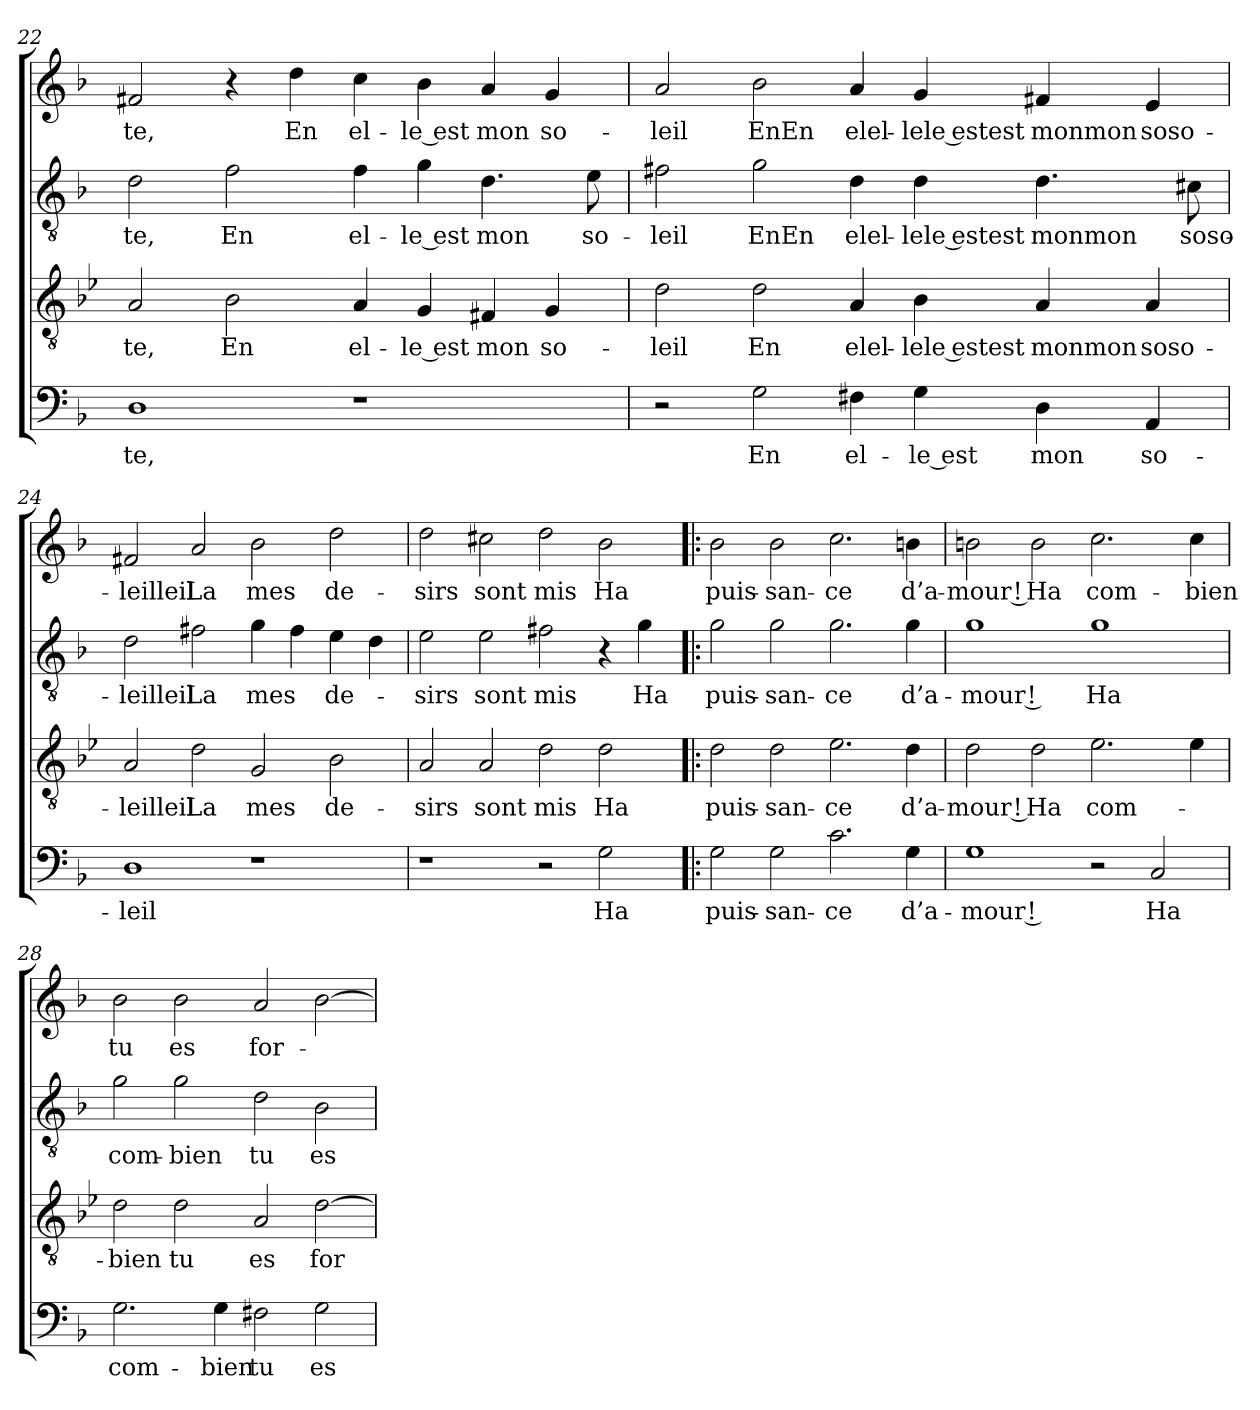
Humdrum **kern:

**kern	**text	**kern	**text	**kern	**text	**kern	**text
*part4	*part4	*part3	*part3	*part2	*part2	*part1	*part1
*staff4	*staff4	*staff3	*staff3	*staff2	*staff2	*staff1	*staff1
!!LO:PB:g=z
*clefF4	*	*clefGv2	*	*clefGv2	*	*clefG2	*
*k[b-]	*	*k[b-e-]	*	*k[b-]	*	*k[b-]	*
=22	=22	=22	=22	=22	=22	=22	=22
1D	-te,	2A	-te,	2d	-te,	2f#X	-te,
.	.	2B-	En	2f	En	4r	.
.	.	.	.	.	.	4dd	En
1r	.	4A	el-	4f	el-	4cc	el-
.	.	4G	-le est	4g	-le est	4b-	-le est
.	.	4F#X	mon	4.d	mon	4a	mon
.	.	4G	so-	.	.	4g	so-
.	.	.	.	8e	so-	.	.
=23	=23	=23	=23	=23	=23	=23	=23
2r	.	2d	-leil	2f#X	-leil	2a	-leil
2G	En	2d	En	2g	EnEn	2b-	EnEn
4F#X	el-	4A	elel-	4d	elel-	4a	elel-
4G	-le est	4B-	-lele estest	4d	-lele estest	4g	-lele estest
4D	mon	4A	monmon	4.d	monmon	4f#X	monmon
4AA	so-	4A	soso-	.	.	4e	soso-
.	.	.	.	8c#X	soso-	.	.
=24	=24	=24	=24	=24	=24	=24	=24
1D	-leil	2A	-leilleil	2d	-leilleil	2f#X	-leilleil
.	.	2d	La	2f#X	La	2a	La
1r	.	2G	mes	4g	mes	2b-	mes
.	.	.	.	4f#	.	.	.
.	.	2B-	de-	4e	de-	2dd	de-
.	.	.	.	4d	.	.	.
=25	=25	=25	=25	=25	=25	=25	=25
1r	.	2A	-sirs	2e	-sirs	2dd	-sirs
.	.	2A	sont	2e	sont	2cc#X	sont
2r	.	2d	mis	2f#X	mis	2dd	mis
2G	Ha	2d	Ha	4r	.	2b-	Ha
.	.	.	.	4g	Ha	.	.
!!LO:LB:g=z
=26!|:	=26!|:	=26!|:	=26!|:	=26!|:	=26!|:	=26!|:	=26!|:
2G	puis-	2d	puis-	2g	puis-	2b-	puis-
2G	-san-	2d	-san-	2g	-san-	2b-	-san-
2.c	-ce	2.e-	-ce	2.g	-ce	2.cc	-ce
4G	d’a-	4d	d’a-	4g	d’a-	4bn	d’a-
=27	=27	=27	=27	=27	=27	=27	=27
1G	-mour !	2d	-mour !	1g	-mour !	2bn	-mour !
.	.	2d	Ha	.	.	2b	Ha
2r	.	2.e-	com-	1g	Ha	2.cc	com-
2C	Ha	.	.	.	.	.	.
.	.	4e-	.	.	.	4cc	-bien
=28	=28	=28	=28	=28	=28	=28	=28
2.G	com-	2d	-bien	2g	com-	2b-	tu
.	.	2d	tu	2g	-bien	2b-	es
4G	-bien	.	.	.	.	.	.
2F#X	tu	2A	es	2d	tu	2a	for-
2G	es	[2d	for-	2B-	es	[2b-	.
=	=	=	=	=	=	=	=
*-	*-	*-	*-	*-	*-	*-	*-
